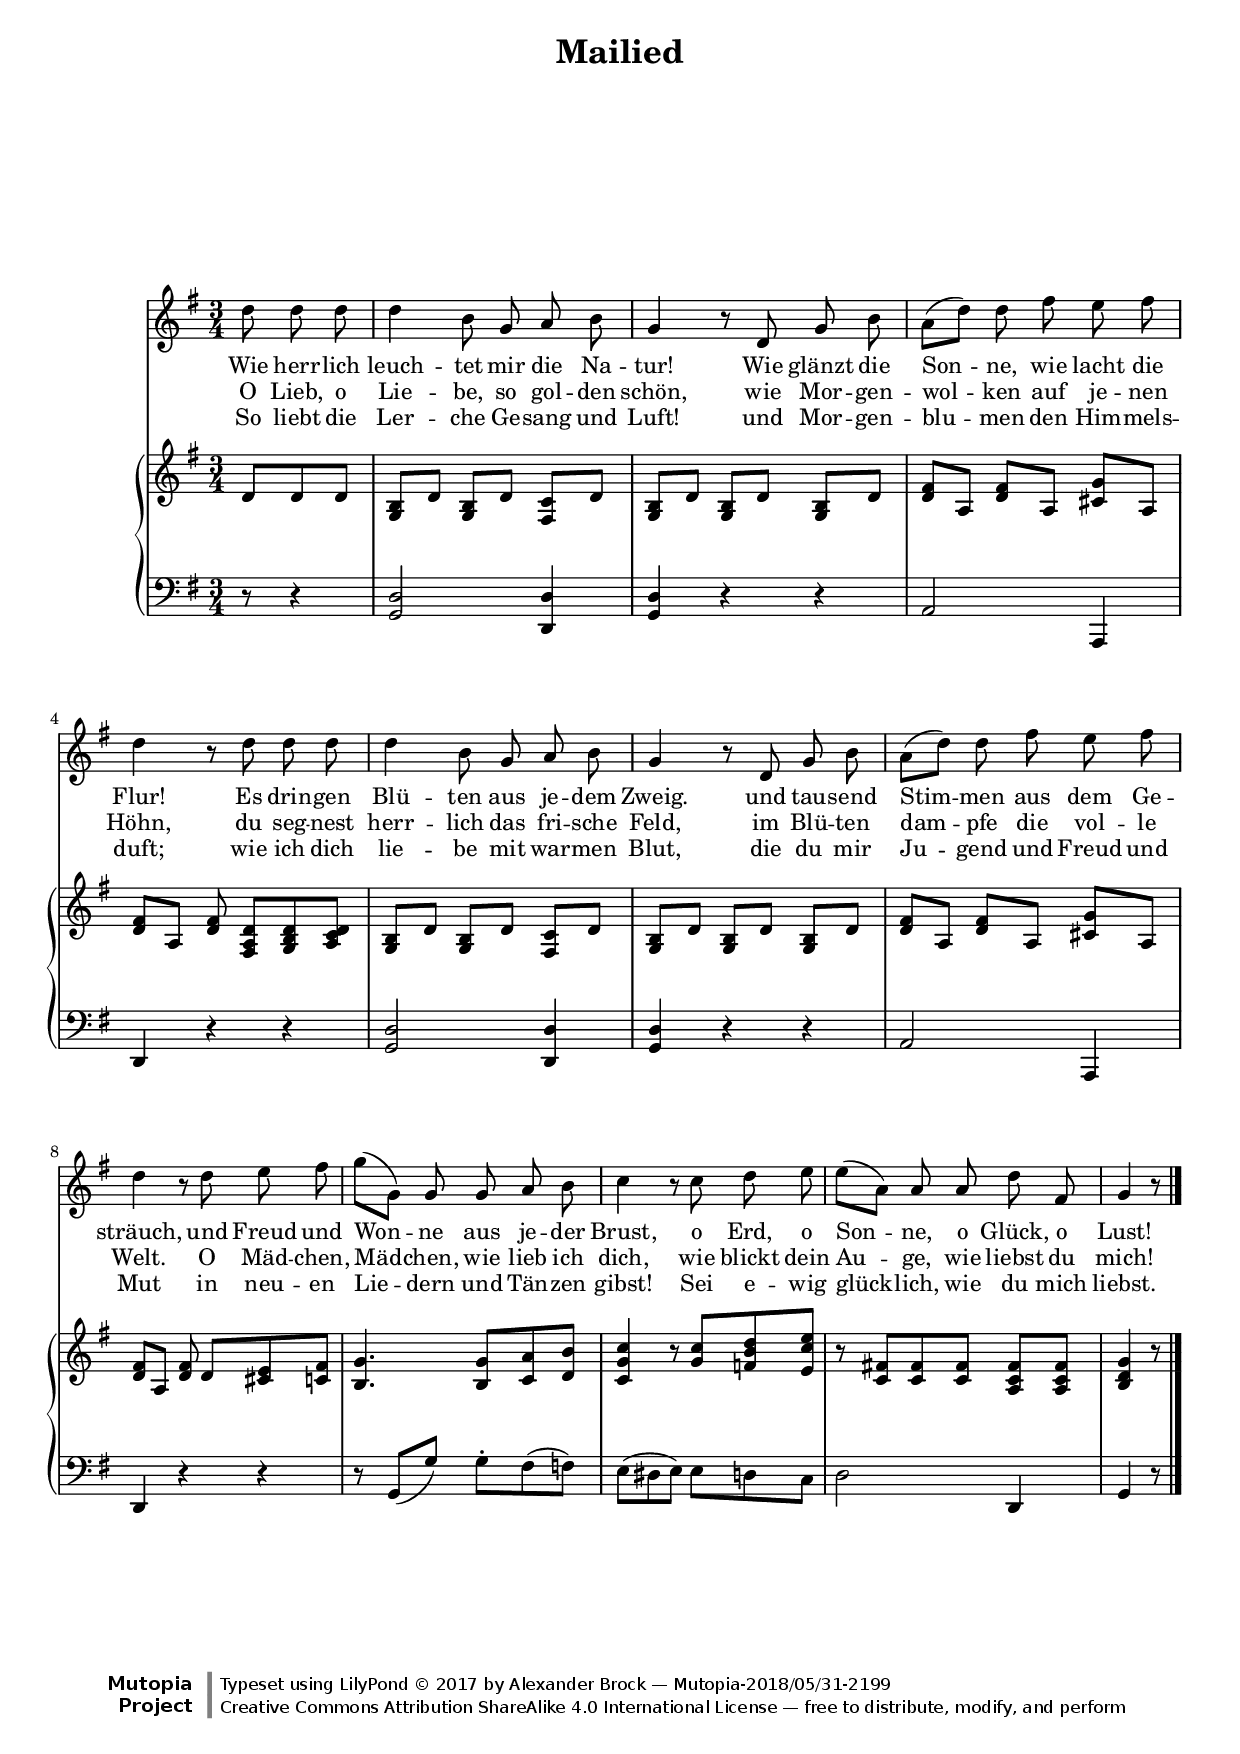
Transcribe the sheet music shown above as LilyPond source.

\version "2.19.65"

\paper {
    page-top-space = #0.0
    %indent = 0.0
    %line-width = 18.0\cm
    ragged-bottom = ##f
    ragged-last-bottom = ##f
   %page-count = 5

   system-system-spacing =
    #'(
       %(basic-distance . 0)
       %(minimum-distance . 0)
       %(padding . 5)
       %(stretchability . 20)
      )
}

%#(set-default-paper-size "a4")

#(set-global-staff-size 18)

\include "articulate.ly"

\header {
        title = "Mailied"
        %subtitle = "Part II: 22. Aria (Raphael)"
        %piece = "Part II: 22. Aria (Raphael)"
        %mutopiatitle = "Air (Raphael)"
	%composer = "F.J.Haydn (1732 - 1809)"

        %mutopiacomposer = "HaydnFJ"

        %opus = "Hob. XXI:2"
        %date = "1797 - 1798"
        %mutopiainstrument = "Voice (Bass) and piano"
        %style = "Classical"
        %source = "Liepzig: C. F. Peters Plate 7619"
        % "http://hz.imslp.info/files/imglnks/usimg/7/71/IMSLP35013-PMLP40341-Haydn-SchoepfungVSpeters.pdf page 82ff"
        % publish date estimated at 1880
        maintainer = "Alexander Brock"
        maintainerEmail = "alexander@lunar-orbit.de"

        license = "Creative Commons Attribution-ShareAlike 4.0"
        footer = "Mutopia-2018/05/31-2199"
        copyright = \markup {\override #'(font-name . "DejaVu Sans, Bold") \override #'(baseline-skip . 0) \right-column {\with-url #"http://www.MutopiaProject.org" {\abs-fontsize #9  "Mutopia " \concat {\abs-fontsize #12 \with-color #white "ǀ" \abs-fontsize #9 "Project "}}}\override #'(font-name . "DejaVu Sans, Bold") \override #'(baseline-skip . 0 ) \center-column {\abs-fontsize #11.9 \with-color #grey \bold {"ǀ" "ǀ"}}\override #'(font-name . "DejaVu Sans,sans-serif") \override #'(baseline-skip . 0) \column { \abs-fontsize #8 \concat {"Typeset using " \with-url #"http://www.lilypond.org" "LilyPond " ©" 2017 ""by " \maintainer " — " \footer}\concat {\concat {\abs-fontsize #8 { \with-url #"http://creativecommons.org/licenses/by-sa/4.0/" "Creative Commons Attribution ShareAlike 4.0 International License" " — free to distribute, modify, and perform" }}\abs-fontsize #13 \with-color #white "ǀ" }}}
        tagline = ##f
}

melody = \relative c' {
  \set Score.tempoHideNote = ##t
  \tempo 4 = 105
  \autoBeamOff
  \partial 4. d'8 d d |
  d4 b8 g a b  |
  g4r8 d g b  |
  a[( d]) d fis e fis | 
  d4r8 d d d  |
  d4 b8 g a b  |
  g4r8 d g b  |
  a[( d]) d fis e fis | 
  d4r8 d e fis  |
  g[( g,]) g g a b  |
  c4r8 c d e  |
  e[( a,]) a a d fis, | 
  g4r8
  \bar "|."
}

rh = \relative c' {
d8 d d |
\set Timing.beamExceptions = #'()
\set Timing.baseMoment = #(ly:make-moment 1/4)
\set Timing.beatStructure = 1,1,1
<g, b>8 d' <g, b> d' <fis, c'> d'  |
<g, b> d' <g, b> d' <g, b> d'  |
<d fis> a <d fis> a <cis g'> a  |
<d fis> a <d fis> <fis, a d>[ <g b d> <a c d>]  |
<g b> d' <g, b> d' <fis, c'> d'  |
<g, b> d' <g, b> d' <g, b> d'  |
<d fis> a <d fis> a <cis g'> a  |
<d fis> a <d fis> d[ <cis e> <c fis>]  |
<b g'>4. <b g'>8[ <c a'> <d b'>]  |
<c g' c>4r8 <g' c>[ <f b d> <e c' e>8] |
r <c fis!>[ <c fis> <c fis>] <a c fis> <a c fis>  |
<b d g>4r8
}

lh = \relative c {
r8 r4 |
<g d'>2 <d d'>4  |
<g d'>r r  |
a2 a,4  |
d r r  |
<g d'>2 <d d'>4  |
<g d'>r r  |
a2 a,4  |
d r r  |
r8 g[( g']) g-.[ fis( f)]  |
e[( dis e]) e[ d c]  |
d2 d,4  |
g r8
}

songtext =  \lyricmode {
%\override LyricText.self-alignment-X = #LEFT
Wie herr -- lich leuch -- tet mir die Na -- tur!
Wie glänzt die Son -- ne, wie lacht die Flur!
Es drin -- gen Blü -- ten aus je -- dem Zweig.
und tau -- send Stim -- men aus dem Ge -- sträuch,
und Freud und Won -- ne aus je -- der Brust,
o Erd, o Son -- ne, o Glück, o Lust!
}


songtexttwo =  \lyricmode {
%\override LyricText.self-alignment-X = #LEFT
O Lieb, o Lie -- be, so gol -- den schön,
wie Mor -- gen -- wol -- ken auf je -- nen Höhn,
du seg -- nest herr -- lich das fri -- sche Feld,
im Blü -- ten dam -- pfe die vol -- le Welt.
O Mäd -- chen, Mäd -- chen, wie lieb ich dich,
wie blickt dein Au -- ge, wie liebst du mich!
}


songtextthree =  \lyricmode {
%\override LyricText.self-alignment-X = #LEFT
So liebt die Ler -- che Ge -- sang und Luft!
und Mor -- gen -- blu -- men den Him -- mels -- duft;
wie ich dich lie -- be mit war -- men Blut,
die du mir Ju -- gend und Freud und Mut
in neu -- en Lie -- dern und Tän -- zen gibst!
Sei e -- wig glück -- lich, wie du mich liebst.
}


target=c

% The score definition
\score {

<<

  \time 3/4

    \override Score.VerticalAxisGroup #'remove-first = ##t
  \new Staff <<
            \new Voice = "mel" {\transpose c \target{  \clef treble \key g \major \melody}}
            \new Lyrics = "one" \lyricsto mel \songtext
            \new Lyrics = "two" \lyricsto mel \songtexttwo
            \new Lyrics = "two" \lyricsto mel \songtextthree
  >>
  \new PianoStaff <<
    \new Staff \with {
      \consists #Merge_rests_engraver
    }
    <<
      \new Voice {\transpose c \target{  \key g \major \rh }}
    >>
      \new Dynamics {

  }
    \new Staff \with {
      \consists #Merge_rests_engraver
    }
    <<
      \new Voice {\transpose c \target{  \clef bass \key g \major \lh }}
    >>

  >>

>>

\layout {
  \context {
    \RemoveEmptyStaffContext
  }
}
}
